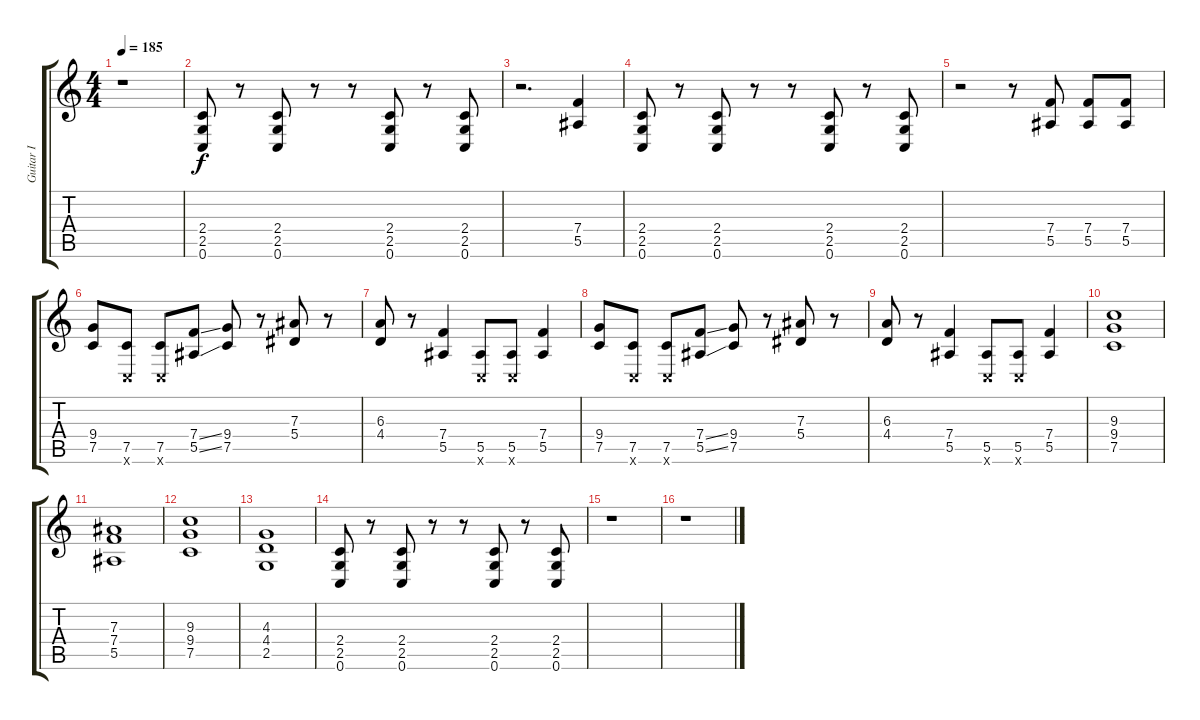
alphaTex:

\track ("Guitar I" "Guitar I") {instrument distortionguitar}
\staff {score tabs}
\tuning (C4 G3 Eb3 Bb2 F2 C2) {hide}
\ts (4 4)
\tempo 185
\clef g2
\ks c
r.1{dy f} |
(2.4 2.5 0.6).8 r.8 (2.4 2.5 0.6).8 r.8 r.8 (2.4 2.5 0.6).8 r.8 (2.4 2.5 0.6).8 |
r.2{d} (7.4 5.5).4 |
(2.4 2.5 0.6).8 r.8 (2.4 2.5 0.6).8 r.8 r.8 (2.4 2.5 0.6).8 r.8 (2.4 2.5 0.6).8 |
r.2 r.8 (7.4 5.5).8 (7.4 5.5).8 (7.4 5.5).8 |
(9.4 7.5).8 (7.5 0.6{x}).8 (7.5 0.6{x}).8 (7.4{ss} 5.5{ss}).8 (9.4 7.5).8 r.8 (7.3 5.4).8 r.8 |
(6.3 4.4).8 r.8 (7.4 5.5).4 (5.5 0.6{x}).8 (5.5 0.6{x}).8 (7.4 5.5).4 |
(9.4 7.5).8 (7.5 0.6{x}).8 (7.5 0.6{x}).8 (7.4{ss} 5.5{ss}).8 (9.4 7.5).8 r.8 (7.3 5.4).8 r.8 |
(6.3 4.4).8 r.8 (7.4 5.5).4 (5.5 0.6{x}).8 (5.5 0.6{x}).8 (7.4 5.5).4 |
(9.3 9.4 7.5).1 |
(7.3 7.4 5.5).1 |
(9.3 9.4 7.5).1 |
(4.3 4.4 2.5).1 |
(2.4 2.5 0.6).8 r.8 (2.4 2.5 0.6).8 r.8 r.8 (2.4 2.5 0.6).8 r.8 (2.4 2.5 0.6).8 |
r.1 |
r.1
